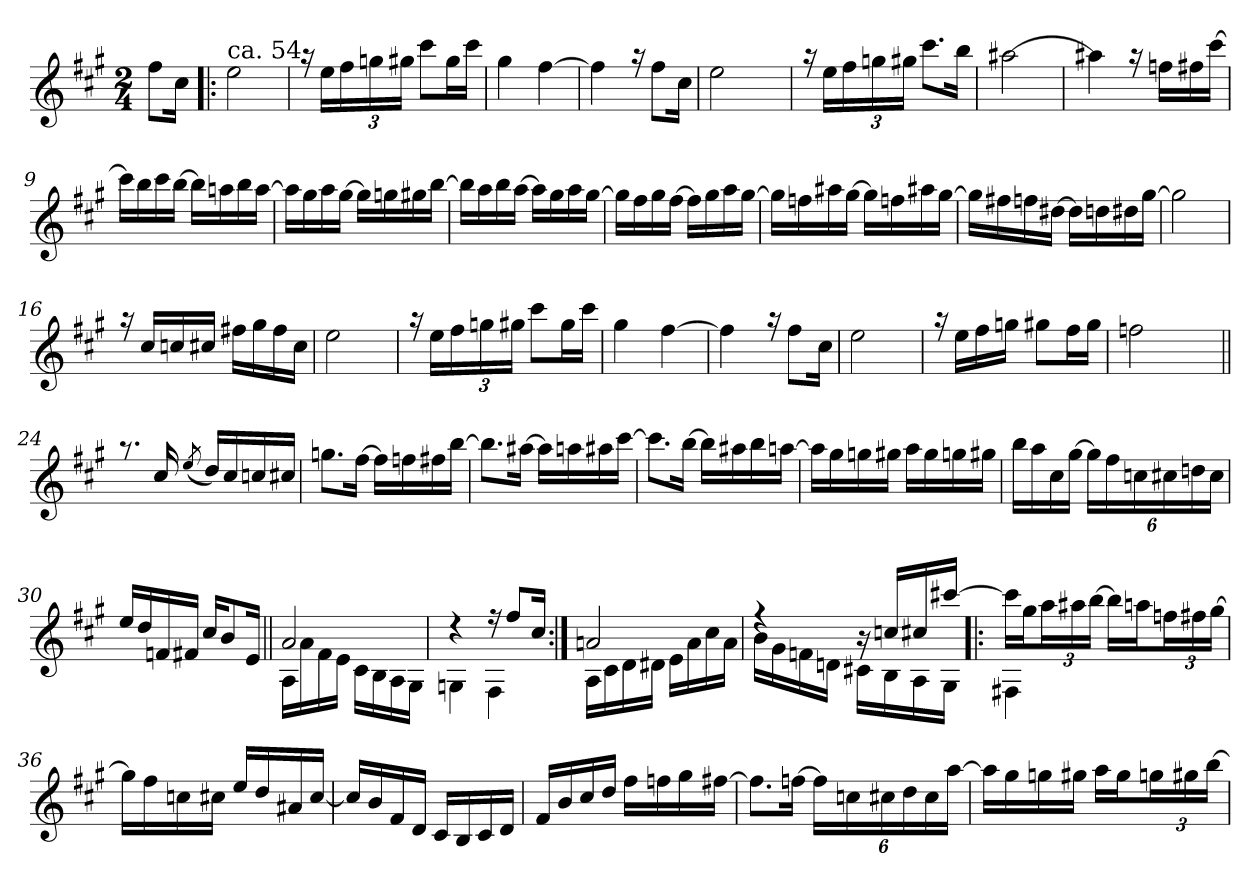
**kern
*part1
*staff1
*I'Cl
*clefG2
*ITrd1c2
*k[f#]
*G:
*M2/4
=
8ee\L
16b\Jk
=1!|:
*^
!LO:TX:a:t=ca. 54	!
2dd\	2ryy
=2	=2
16raa	4ryy
16dd\KL	.
24ee\L	.
24ffn\	.
24ff#X\JJ	.
8bb\L	4ryy
16ff#\L	.
16bb\JJ	.
=3	=3
4ff#\	2ryy
[<4ee\	.
=4	=4
4ee\]	4ryy
16raa	4ryy
8ee\L	.
16b\Jk	.
!!LO:LB:g=z	!!
=5	=5
2dd\	4ryy
.	4ryy
=6	=6
16raa	4ryy
16dd\KL	.
24ee\L	.
24ffn\	.
24ff#X\JJ	.
8.bb\L	4ryy
16aa\Jk	.
=7	=7
[<2gg#X\	2ryy
=8	=8
4gg#X\]	4ryy
16raa	4ryy
16ee-X\LL	.
16een\	.
[<16bb\JJ	.
=9	=9
16bb\LL]	2ryy
16aa\	.
16bb\	.
[<16aa\JJ	.
16aa\LL]	.
16ggn\	.
16aa\	.
[<16gg\JJ	.
!!LO:LB:g=z	!!
=10	=10
16gg\LL]	2ryy
16ff#\	.
16gg\	.
[<16ff#\JJ	.
16ff#\LL]	.
16ffn\	.
16ff#X\	.
[<16aa\JJ	.
=11	=11
16aa\LL]	2ryy
16gg\	.
16aa\	.
[<16gg\JJ	.
16gg\LL]	.
16ff#\	.
16gg\	.
[<16ff#\JJ	.
=12	=12
16ff#\LL]	4ryy
16ee\	.
16ff#\	.
[<16ee\JJ	.
16ee\LL]	4ryy
16ff#\	.
16gg\	.
[<16ff#\JJ	.
=13	=13
16ff#\LL]	4ryy
16ee-X\	.
16gg#X\	.
[<16ff#\JJ	.
16ff#\LL]	4ryy
16ee-X\	.
16gg#X\	.
[<16ff#\JJ	.
!!LO:LB:g=z	!!
=14	=14
16ff#\LL]	4ryy
16een\	.
16ee-X\	.
[<16cc#X\JJ	.
16cc#\LL]	4ryy
16ccn\	.
16cc#X\	.
[<16ff#\JJ	.
=15	=15
2ff#\]	2ryy
=16	=16
16raa	2ryy
16b/LL	.
16b-X/	.
16bn/JJ	.
16een\LL	.
16ff#\	.
16ee\	.
16b\JJ	.
=17	=17
2dd\	2ryy
=18	=18
16raa	4ryy
16dd\KL	.
24ee\L	.
24ffn\	.
24ff#X\JJ	.
8bb\L	4ryy
16ff#\L	.
16bb\JJ	.
!!LO:LB:g=z	!!
=19	=19
4ff#\	2ryy
[<4ee\	.
=20	=20
4ee\]	2ryy
16raa	.
8ee\L	.
16b\Jk	.
=21	=21
2dd\	2ryy
=22	=22
16raa	4ryy
16dd\LL	.
16ee\	.
16ffn\JJ	.
8ff#X\L	4ryy
16ee\L	.
16ff#\JJ	.
=23	=23
2ee-X\	4ryy
.	4ryy
!!LO:LB:g=z	!!
=24||	=24||
8.raa	4ryy
16b/	.
(<8qdd/	.
16cc/LL)	4ryy
16b/	.
16b-X/	.
16bn/JJ	.
=25	=25
8.ffn\L	4ryy
[<16ee\Jk	.
16ee\LL]	4ryy
16ee-X\	.
16een\	.
[<16aa\JJ	.
=26	=26
8.aa\L]	4ryy
[<16gg#X\Jk	.
16gg#\LL]	4ryy
16ggn\	.
16gg#X\	.
[<16bb\JJ	.
=27	=27
8.bb\L]	2ryy
[<16aa\Jk	.
16aa\LL]	.
16gg#X\	.
16aa\	.
[<16ggn\JJ	.
!!LO:LB:g=z	!!
=28	=28
16gg\LL]	4ryy
16ff#\	.
16ffn\	.
16ff#X\JJ	.
16gg\LL	4ryy
16ff#\	.
16ffn\	.
16ff#X\JJ	.
=29	=29
16aa\LL	4ryy
16gg\	.
16b\	.
[<16ff#\JJ	.
24ff#\LL]	4ryy
24ee\	.
24b-X\	.
24bn\	.
24ccn\	.
24b\JJ	.
=30	=30
16dd/LL	4ryy
16cc/	.
16e-X/	.
16en/JJ	.
16b/KL	4ryy
8a/	.
16d/Jk	.
=31||	=31||
*	*^
2g/	16G!\LL	2ryy
.	16g!\	.
.	16e!\	.
.	16d!\JJ	.
.	16B!\LL	.
.	16A!\	.
.	16G!\	.
.	16F#!\JJ	.
=32	=32	=32
4r	4Fn!\	4ryy
16r	4E!\	4ryy
8ee/L	.	.
16b/Jk	.	.
!!LO:LB:g=z	!!	!!
=33:|!	=33:|!	=33:|!
2gn/	16G!\LL	2ryy
.	16B!\	.
.	16c!\	.
.	16c#X!\JJ	.
.	16d!\LL	.
.	16g!\	.
.	16b!\	.
.	16g!\JJ	.
=34	=34	=34
4rff	16a!\LL	2ryy
.	16f#!\	.
.	16e-X!\	.
.	16cn!\JJ	.
16r	16Bn!\LL	.
16b-X/LL	16A!\	.
16bn/	16G!\	.
[>16bbn/JJ	16F#!\JJ	.
=35!|:	=35!|:	=35!|:
16bb\LL]	4En!\	2ryy
16ff#\J	.	.
24gg\L	.	.
24gg#X\	.	.
[>24aa\JJ	.	.
16aa\LL]	4ryy	.
16ggn\J	.	.
24ee-X\L	.	.
24een\	.	.
[>24ff#\JJ	.	.
*	*v	*v
=36	=36
16ff#\LL]	4ryy
16ee\	.
16b-X\	.
16bn\JJ	.
16dd/LL	4ryy
16cc/	.
16g#X/	.
[>16b/JJ	.
!!LO:LB:g=z	!!
=37	=37
16b/LL]	2ryy
16a/	.
16e/	.
16c/JJ	.
16B/LL	.
16A/	.
16B/	.
16c/JJ	.
=38	=38
16e/LL	2ryy
16a/	.
16b/	.
16cc/JJ	.
16ee\LL	.
16ee-X\	.
16ff#\	.
[<16een\JJ	.
=39	=39
8.ee\L]	2ryy
[<16ee-X\Jk	.
24ee-\LL]	.
24b-X\	.
24bn\	.
24cc\	.
24b\	.
[<24gg\JJ	.
=40	=40
16gg\LL]	2ryy
16ff#\	.
16ffn\	.
16ff#X\JJ	.
16gg\LL	.
16ff#\J	.
24ffn\L	.
24ff#X\	.
[<24aa\JJ	.
*v	*v
=
*-
